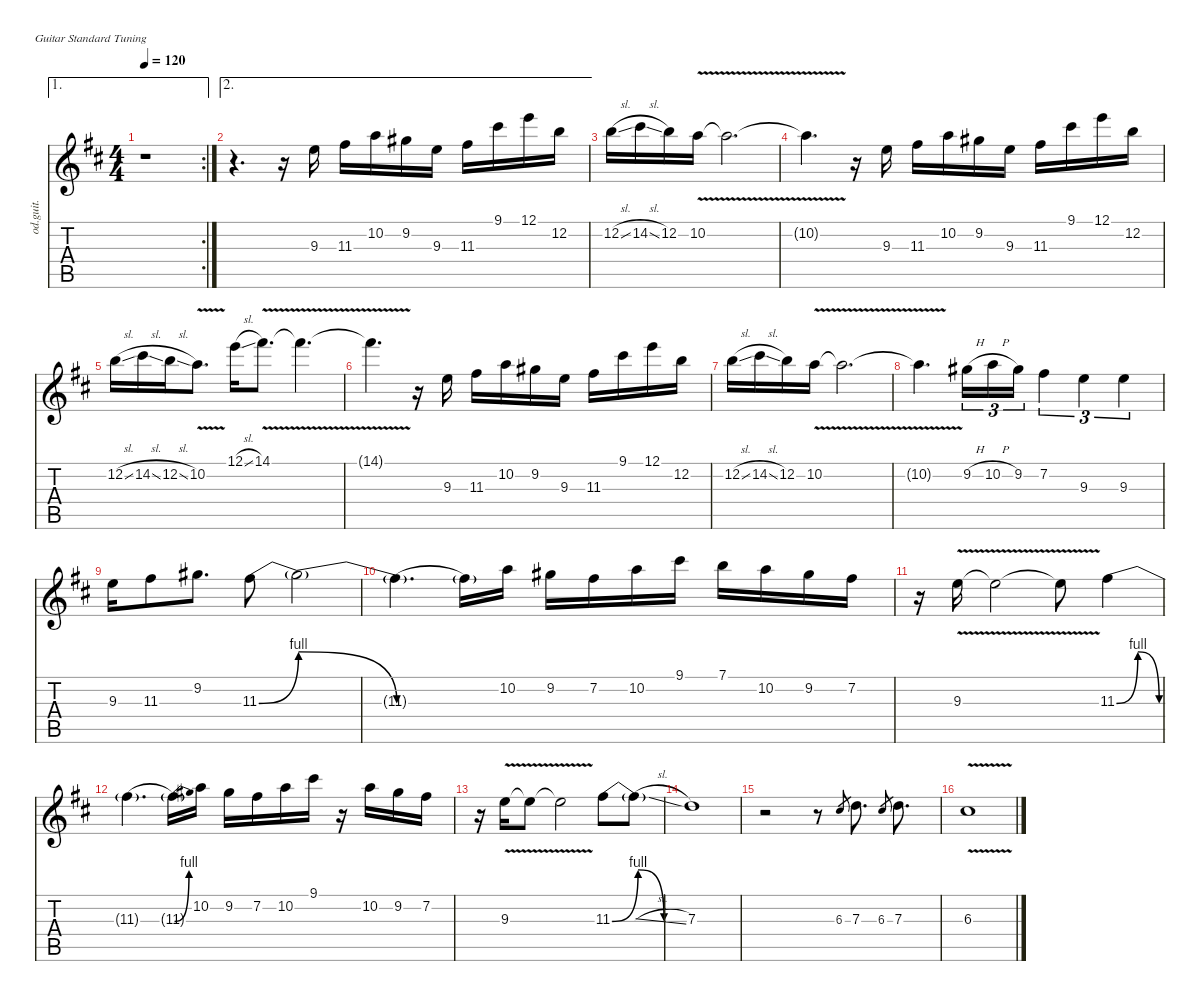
\defaultSystemsLayout 4
\hideDynamics
\bracketExtendMode nobrackets
\otherSystemsTrackNameOrientation horizontal
\track ("Guitar" "od.guit.") {instrument overdrivenguitar}
\staff {score tabs}
\tuning (E4 B3 G3 D3 A2 E2)
\ae 1
\rc 2
\ts (4 4)
\tempo 120
\clef g2
\ks d
r.1{dy f beam Down} |
\ae 2
r.4{d beam Down} r.16{beam Down} 9.3{acc forcenatural}.16{beam Down} 11.3{acc #}.16{beam Down} 10.2{acc forcenatural}.16{beam Down} 9.2{acc #}.16{beam Down} 9.3{acc forcenatural}.16{beam Down} 11.3{acc #}.16{beam Down} 9.1{acc #}.16{beam Down} 12.1{acc forcenatural}.16{beam Down} 12.2{acc forcenatural}.16{beam Down} |
12.2{sl acc forcenatural}.16{beam Down} 14.2{sl acc #}.16{beam Down} 12.2{acc forcenatural}.16{beam Down} 10.2{v acc forcenatural}.16{beam Down} 10.2{v t acc forcenatural}.2{d beam Down} |
10.2{v t acc forcenatural}.4{d beam Down} r.16{beam Down} 9.3{acc forcenatural}.16{beam Down} 11.3{acc #}.16{beam Down} 10.2{acc forcenatural}.16{beam Down} 9.2{acc #}.16{beam Down} 9.3{acc forcenatural}.16{beam Down} 11.3{acc #}.16{beam Down} 9.1{acc #}.16{beam Down} 12.1{acc forcenatural}.16{beam Down} 12.2{acc forcenatural}.16{beam Down} |
12.2{sl acc forcenatural}.16{beam Down} 14.2{sl acc #}.16{beam Down} 12.2{sl acc forcenatural}.16{beam Down} 10.2{v acc forcenatural}.8{d beam Down} 12.1{sl acc forcenatural}.16{beam Down} 14.1{v acc #}.8{d beam Down} 14.1{v t acc #}.4{d beam Down} |
14.1{v t acc #}.4{d beam Down} r.16{beam Down} 9.3{acc forcenatural}.16{beam Down} 11.3{acc #}.16{beam Down} 10.2{acc forcenatural}.16{beam Down} 9.2{acc #}.16{beam Down} 9.3{acc forcenatural}.16{beam Down} 11.3{acc #}.16{beam Down} 9.1{acc #}.16{beam Down} 12.1{acc forcenatural}.16{beam Down} 12.2{acc forcenatural}.16{beam Down} |
12.2{sl acc forcenatural}.16{beam Down} 14.2{sl acc #}.16{beam Down} 12.2{acc forcenatural}.16{beam Down} 10.2{v acc forcenatural}.16{beam Down} 10.2{v t acc forcenatural}.2{d beam Down} |
10.2{v t acc forcenatural}.4{d beam Down} 9.2{h acc #}.16{tu (3 2) beam Down} 10.2{h acc forcenatural}.16{tu (3 2) beam Down} 9.2{acc #}.16{tu (3 2) beam Down} 7.2{acc #}.4{tu (3 2) beam Down} 9.3{acc forcenatural}.4{tu (3 2) beam Down} 9.3{acc forcenatural}.4{tu (3 2) beam Down} |
9.3{acc forcenatural}.16{beam Down} 11.3{acc #}.8{beam Down} 9.2{acc #}.8{d beam Down} 11.3{be (bend 0 0 60 4) acc #}.8{beam Down} 11.3{be (release 0 4 60 0) t}.2{beam Down} |
11.3{be (hold 0 0 60 0) t acc #}.4{d beam Down} 11.3{be (hold 0 0 60 0) t acc #}.16{beam Down} 10.2{acc forcenatural}.16{beam Down} 9.2{acc #}.16{beam Down} 7.2{acc #}.16{beam Down} 10.2{acc forcenatural}.16{beam Down} 9.1{acc #}.16{beam Down} 7.1{acc forcenatural}.16{beam Down} 10.2{acc forcenatural}.16{beam Down} 9.2{acc #}.16{beam Down} 7.2{acc #}.16{beam Down} |
r.16{beam Down} 9.3{v acc forcenatural}.16{beam Down} 9.3{v t acc forcenatural}.2{beam Down} 9.3{v t acc forcenatural}.8{beam Down} 11.3{be (bendrelease 0 0 30 4 30 4 60 0) acc #}.4{beam Down} |
11.3{be (hold 0 0 60 0) t acc #}.4{d beam Down} 11.3{be (bend 0 0 60 4) t acc #}.16{beam Down} 10.2{acc forcenatural}.16{beam Down} 9.2{acc #}.16{beam Down} 7.2{acc #}.16{beam Down} 10.2{acc forcenatural}.16{beam Down} 9.1{acc #}.16{beam Down} r.16{beam Down} 10.2{acc forcenatural}.16{beam Down} 9.2{acc #}.16{beam Down} 7.2{acc #}.16{beam Down} |
r.16{beam Down} 9.3{v acc forcenatural}.16{beam Down} 9.3{v t acc forcenatural}.8{beam Down} 9.3{v t acc forcenatural}.2{beam Down} 11.3{be (bendrelease 0 0 30 4 30 4 60 0) acc #}.8{beam Down} 11.3{sl t acc #}.8{beam Down} |
7.3{acc forcenatural}.1{beam Down} |
r.2{beam Down} r.8{beam Down} 6.3{acc #}.8{gr dy mf beam Up} 7.3{acc forcenatural}.8{d dy f beam Down} 6.3{acc #}.8{gr dy mf beam Up} 7.3{acc forcenatural}.8{d dy f beam Down} |
6.3{v acc #}.1{beam Down}
